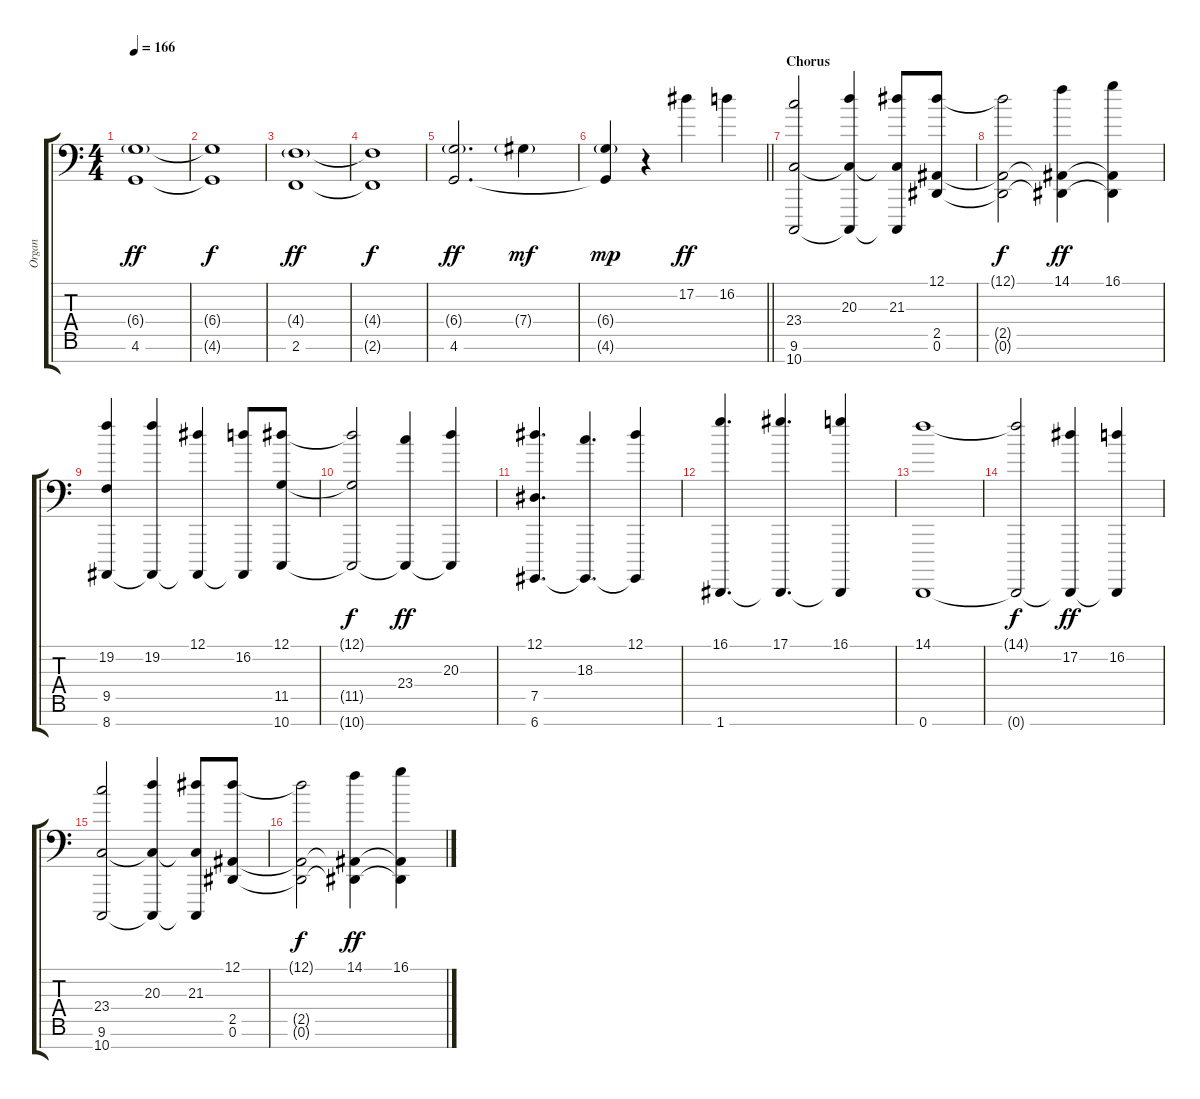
\track ("Organ" "Organ") {instrument churchorgan}
\staff {score tabs}
\tuning (Eb4 Bb3 Gb3 Db3 Ab2 Eb2 D0) {hide}
\ts (4 4)
\tempo 166
\clef f4
\ks c
(6.4{g} 4.6).1{dy ff} |
(6.4{t} 4.6{t}).1{dy f} |
(4.4{g} 2.6).1{dy ff} |
(4.4{t} 2.6{t}).1{dy f} |
(6.4{g} 4.6).2{d dy ff} 7.4{g}.4{dy mf} |
\barLineRight lightlight
(6.4{g} 4.6{t}).4{dy mp} r.4 17.2.4{dy ff} 16.2.4 |
\section ("" "Chorus")
(23.4 9.6 10.7).2 (20.3 9.6{t} 10.7{t}).4 (21.3 9.6{t} 10.7{t}).8 (12.1 2.5 0.6).8 |
(12.1{t} 2.5{t} 0.6{t}).2{dy f} (14.1 2.5{t} 0.6{t}).4{dy ff} (16.1 2.5{t} 0.6{t}).4 |
(19.2 9.5 8.7).4 (19.2 8.7{t}).4 (12.1 8.7{t}).4 (16.2 8.7{t}).8 (12.1 11.5 10.7).8 |
(12.1{t} 11.5{t} 10.7{t}).2{dy f} (23.4 10.7{t}).4{dy ff} (20.3 10.7{t}).4 |
(12.1 7.5 6.7).4{d} (18.3 6.7{t}).4{d} (12.1 6.7{t}).4 |
(16.1 1.7).4{d} (17.1 1.7{t}).4{d} (16.1 1.7{t}).4 |
(14.1 0.7).1 |
(14.1{t} 0.7{t}).2{dy f} (17.2 0.7{t}).4{dy ff} (16.2 0.7{t}).4 |
(23.4 9.6 10.7).2 (20.3 9.6{t} 10.7{t}).4 (21.3 9.6{t} 10.7{t}).8 (12.1 2.5 0.6).8 |
(12.1{t} 2.5{t} 0.6{t}).2{dy f} (14.1 2.5{t} 0.6{t}).4{dy ff} (16.1 2.5{t} 0.6{t}).4
